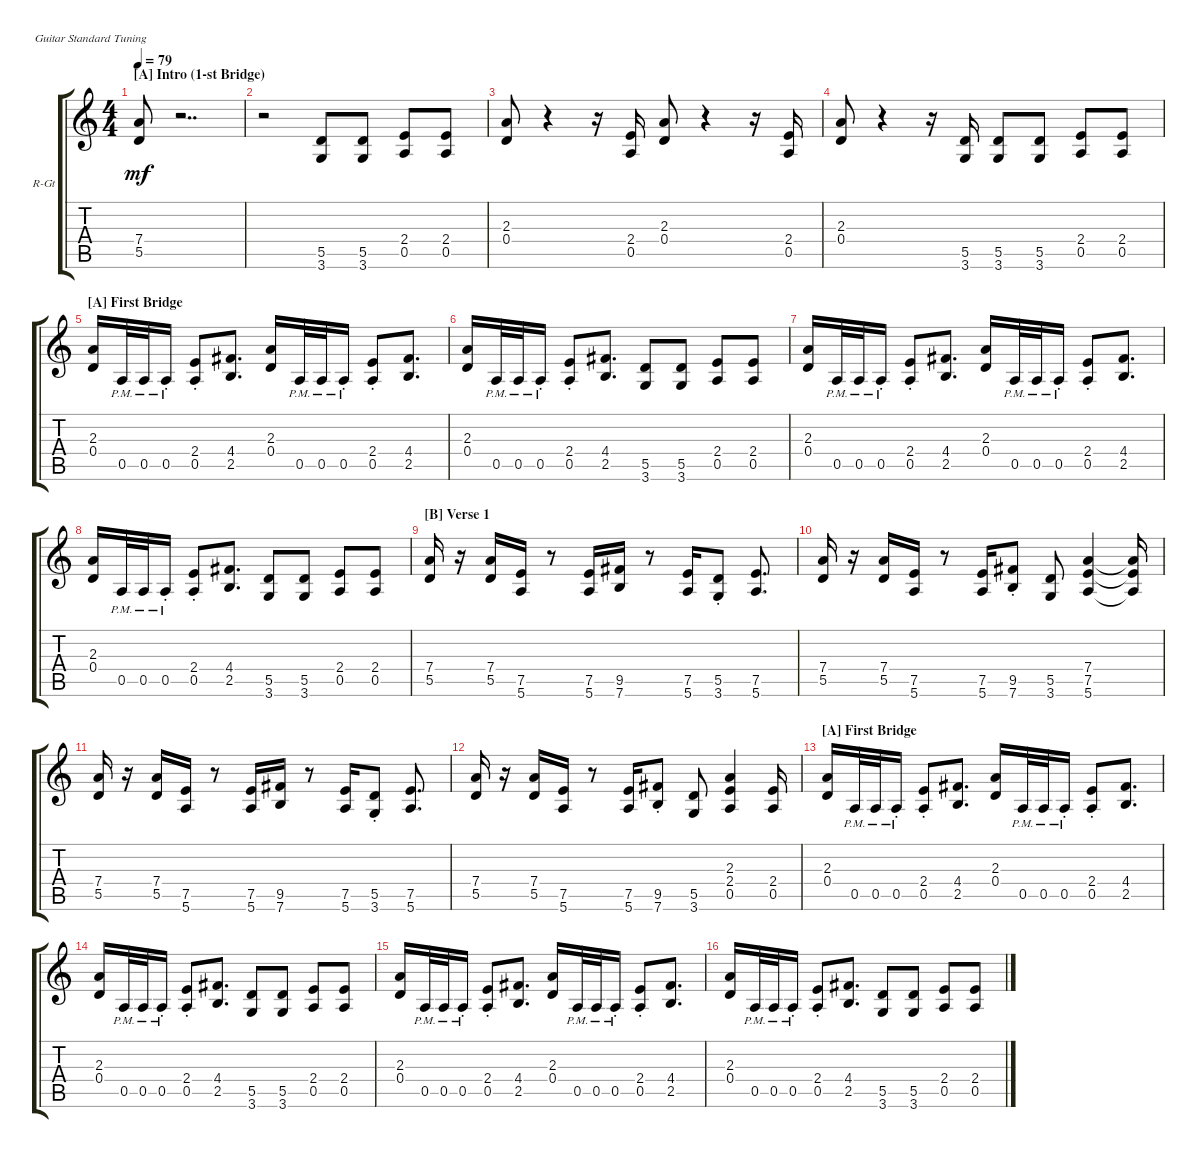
\bracketExtendMode groupsimilarinstruments
\firstSystemTrackNameOrientation horizontal
\otherSystemsTrackNameOrientation horizontal
\track ("Rhythm Guitar" "R-Gt") {instrument distortionguitar}
\staff {score tabs}
\tuning (E4 B3 G3 D3 A2 E2)
\ts (4 4)
\section ("A" "Intro (1-st Bridge)")
\tempo 79
\clef g2
\scale
0.50181
\ks c
(5.5 7.4).8{dy mf instrument distortionguitar} r.2{dd} |
\scale
0.498005 r.2 (5.5 3.6).8 (5.5 3.6).8 (0.5 2.4).8 (0.5 2.4).8 |
\scale
0.550721 (0.4 2.3).8 r.4 r.16 (0.5 2.4).16 (0.4 2.3).8 r.4 r.16 (0.5 2.4).16 |
\scale
0.449225 (0.4 2.3).8 r.4 r.16 (3.6 5.5).16 (5.5 3.6).8 (5.5 3.6).8 (0.5 2.4).8 (0.5 2.4).8 |
\section ("A" "First Bridge")
(2.3 0.4).16 0.5{pm}.32{beam merge} 0.5{pm}.32{beam merge} 0.5{pm st}.16{beam split} (2.4{st} 0.5{st}).8{beam merge} (4.4 2.5).8{d beam split} (2.3 0.4).16 0.5{pm}.32{beam merge} 0.5{pm}.32{beam merge} 0.5{pm st}.16{beam split} (2.4{st} 0.5{st}).8{beam merge} (4.4 2.5).8{d beam split} |
(2.3 0.4).16 0.5{pm}.32{beam merge} 0.5{pm}.32{beam merge} 0.5{pm st}.16{beam split} (2.4{st} 0.5{st}).8{beam merge} (4.4 2.5).8{d beam split} (5.5 3.6).8 (5.5 3.6).8 (0.5 2.4).8 (0.5 2.4).8 |
(2.3 0.4).16 0.5{pm}.32{beam merge} 0.5{pm}.32{beam merge} 0.5{pm st}.16{beam split} (2.4{st} 0.5{st}).8{beam merge} (4.4 2.5).8{d beam split} (2.3 0.4).16 0.5{pm}.32{beam merge} 0.5{pm}.32{beam merge} 0.5{pm st}.16{beam split} (2.4{st} 0.5{st}).8{beam merge} (4.4 2.5).8{d beam split} |
(2.3 0.4).16 0.5{pm}.32{beam merge} 0.5{pm}.32{beam merge} 0.5{pm st}.16{beam split} (2.4{st} 0.5{st}).8{beam merge} (4.4 2.5).8{d beam split} (5.5 3.6).8 (5.5 3.6).8 (0.5 2.4).8 (0.5 2.4).8 |
\section ("B" "Verse 1")
(5.5 7.4).16{beam split} r.16{beam split} (5.5 7.4).16 (5.6 7.5).16 r.8 (5.6 7.5).16 (7.6 9.5).16 r.8 (5.6 7.5).16{beam merge} (3.6{st} 5.5{st}).8 (5.6 7.5).8{d} |
(5.5 7.4).16{beam split} r.16{beam split} (5.5 7.4).16 (5.6 7.5).16 r.8 (5.6 7.5).16 (7.6{st} 9.5{st}).8 (3.6 5.5).8 (5.6 7.5 7.4).4 (5.6{t} 7.5{t} 7.4{t}).16 |
(5.5 7.4).16{beam split} r.16{beam split} (5.5 7.4).16 (5.6 7.5).16 r.8 (5.6 7.5).16 (7.6 9.5).16 r.8 (5.6 7.5).16{beam merge} (3.6{st} 5.5{st}).8 (5.6 7.5).8{d} |
(5.5 7.4).16{beam split} r.16{beam split} (5.5 7.4).16 (5.6 7.5).16 r.8 (5.6 7.5).16 (7.6{st} 9.5{st}).8 (3.6 5.5).8 (0.5 2.4 2.3).4 (0.5 2.4).16 |
\section ("A" "First Bridge")
(2.3 0.4).16 0.5{pm}.32{beam merge} 0.5{pm}.32{beam merge} 0.5{pm st}.16{beam split} (2.4{st} 0.5{st}).8{beam merge} (4.4 2.5).8{d beam split} (2.3 0.4).16 0.5{pm}.32{beam merge} 0.5{pm}.32{beam merge} 0.5{pm st}.16{beam split} (2.4{st} 0.5{st}).8{beam merge} (4.4 2.5).8{d beam split} |
(2.3 0.4).16 0.5{pm}.32{beam merge} 0.5{pm}.32{beam merge} 0.5{pm st}.16{beam split} (2.4{st} 0.5{st}).8{beam merge} (4.4 2.5).8{d beam split} (5.5 3.6).8 (5.5 3.6).8 (0.5 2.4).8 (0.5 2.4).8 |
(2.3 0.4).16 0.5{pm}.32{beam merge} 0.5{pm}.32{beam merge} 0.5{pm st}.16{beam split} (2.4{st} 0.5{st}).8{beam merge} (4.4 2.5).8{d beam split} (2.3 0.4).16 0.5{pm}.32{beam merge} 0.5{pm}.32{beam merge} 0.5{pm st}.16{beam split} (2.4{st} 0.5{st}).8{beam merge} (4.4 2.5).8{d beam split} |
(2.3 0.4).16 0.5{pm}.32{beam merge} 0.5{pm}.32{beam merge} 0.5{pm st}.16{beam split} (2.4{st} 0.5{st}).8{beam merge} (4.4 2.5).8{d beam split} (5.5 3.6).8 (5.5 3.6).8 (0.5 2.4).8 (0.5 2.4).8
